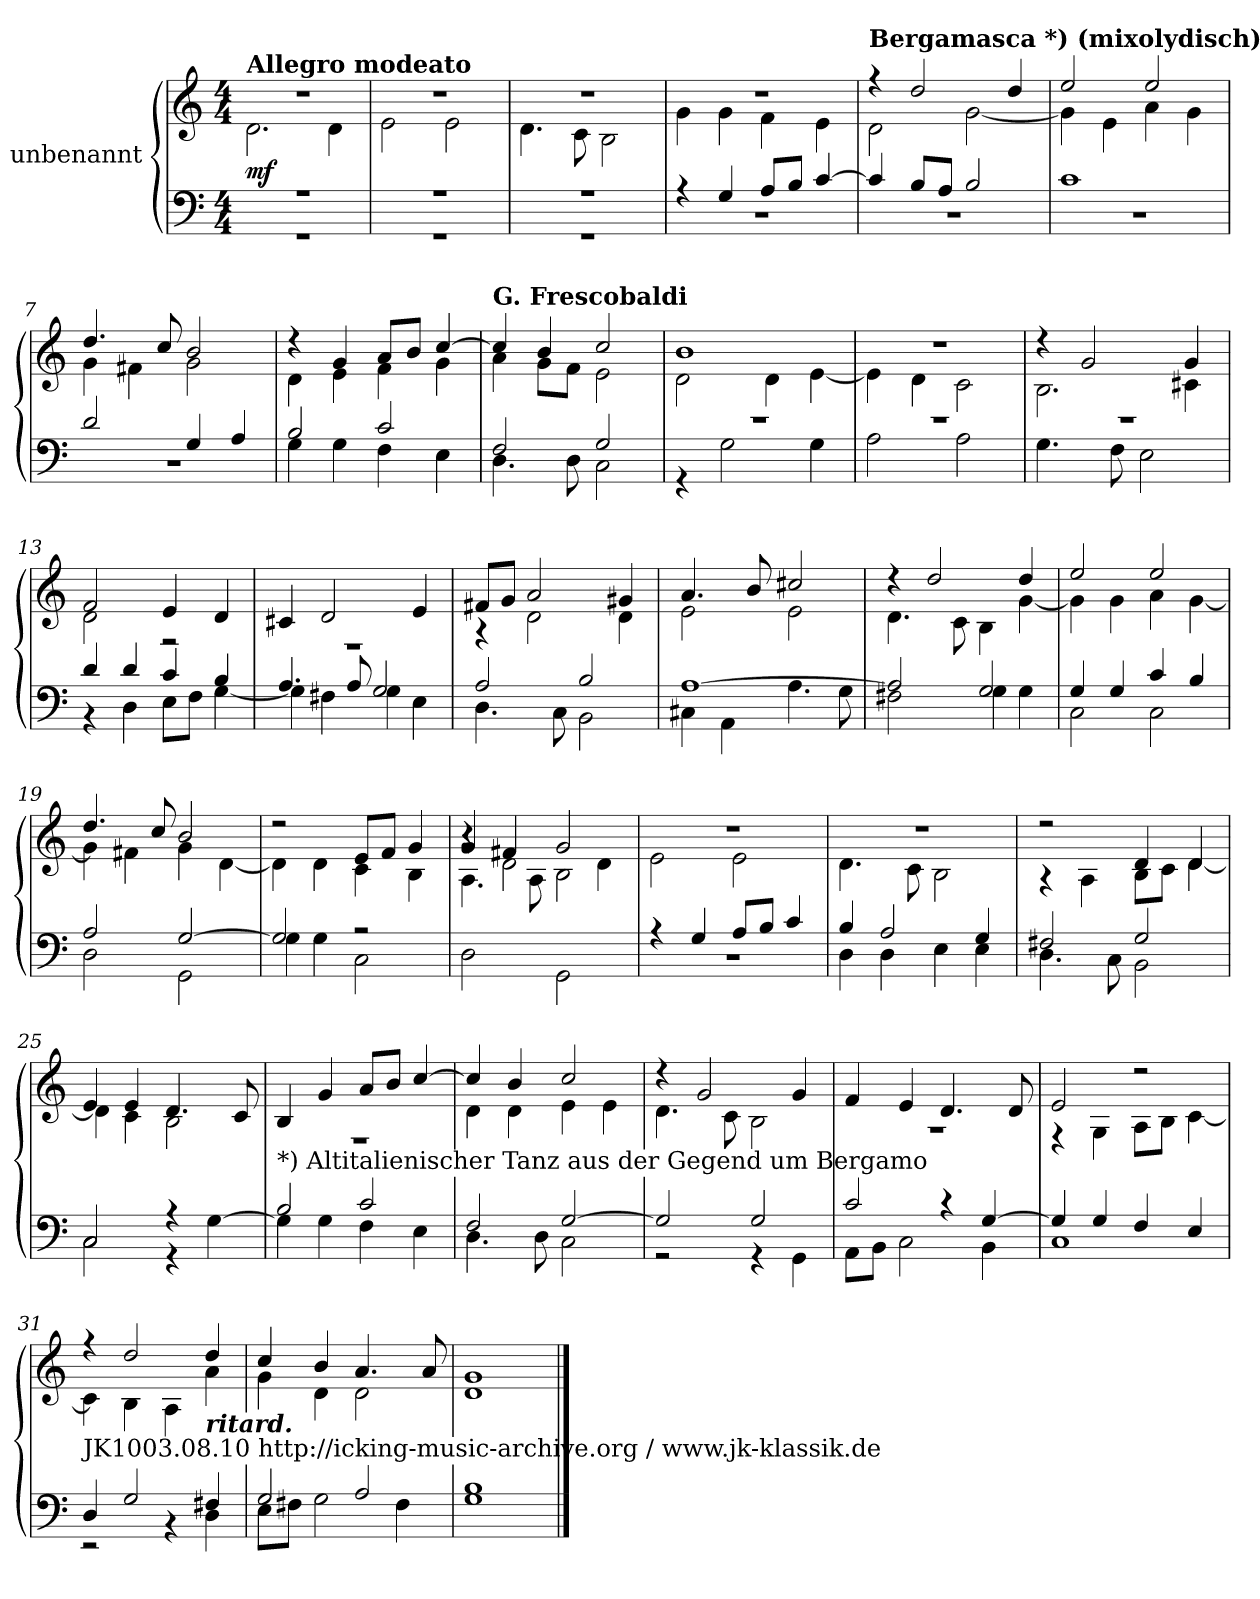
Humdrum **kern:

**kern	**kern	**dynam
*part1	*part1	*part1
*staff2	*staff1	*staff1/2
*I"unbenannt	*	*
*clefF4	*clefG2	*
*k[]	*k[]	*
*M4/4	*M4/4	*
=1	=1	=1
*^	*^	*
!	!	!LO:TX:a:B:t=Allegro modeato	!	!
!	!	!	!	!LO:DY:b
1r	1r	1r	2.d\	mf
.	.	.	4d\	.
=2	=2	=2	=2	=2
1r	1r	1r	2e\	.
.	.	.	2e\	.
=3	=3	=3	=3	=3
1r	1r	1r	4.d\	.
.	.	.	8c\	.
.	.	.	2B\	.
=4	=4	=4	=4	=4
4r	1r	1r	4g\	.
4G/	.	.	4g\	.
8A/L	.	.	4f\	.
8B/J	.	.	.	.
[4c/	.	.	4e\	.
=5	=5	=5	=5	=5
!	!	!LO:TX:a:B:t=Bergamasca *) (mixolydisch)	!	!
4c/]	1r	4r	2d\	.
8B/L	.	2dd/	.	.
8A/J	.	.	.	.
2B/	.	.	[2g\	.
.	.	4dd/	.	.
=6	=6	=6	=6	=6
1c	1r	2ee/	4g\]	.
.	.	.	4e\	.
.	.	2ee/	4a\	.
.	.	.	4g\	.
!!LO:LB:g=z	!!
=7	=7	=7	=7	=7
2d/	1r	4.dd/	4g\	.
.	.	.	4f#X\	.
.	.	8cc/	.	.
4G/	.	2b/	2g\	.
4A/	.	.	.	.
=8	=8	=8	=8	=8
2B/	4G\	4r	4d\	.
.	4G\	4g/	4e\	.
2c/	4F\	8a/L	4f\	.
.	.	8b/J	.	.
.	4E\	[4cc/	4g\	.
=9	=9	=9	=9	=9
!	!	!LO:TX:a:B:t=G. Frescobaldi	!	!
2F/	4.D\	4cc/]	4a\	.
.	.	4b/	8g\L	.
.	8D\	.	8f\J	.
2G/	2C\	2cc/	2e\	.
!!LO:LB:g=z	!!
=10	=10	=10	=10	=10
1r	4r	1b	2d\	.
.	2G\	.	.	.
.	.	.	4d\	.
.	4G\	.	[4e\	.
=11	=11	=11	=11	=11
1r	2A\	1r	4e\]	.
.	.	.	4d\	.
.	2A\	.	2c\	.
=12	=12	=12	=12	=12
1r	4.G\	4r	2.B\	.
.	.	2g/	.	.
.	8F\	.	.	.
.	2E\	.	.	.
.	.	4g/	4c#X\	.
=13	=13	=13	=13	=13
4d/	4r	2f/	2d\	.
4d/	4D\	.	.	.
4c/	8E\L	4e/	2r	.
.	8F\J	.	.	.
4B/	[4G\	4d/	.	.
=14	=14	=14	=14	=14
4.A/	4G\]	4c#X/	1r	.
.	4F#X\	2d/	.	.
8A/	.	.	.	.
2G/	4G\	.	.	.
.	4E\	4e/	.	.
=15	=15	=15	=15	=15
2A/	4.D\	8f#X/L	4r	.
.	.	8g/J	.	.
.	.	2a/	2d\	.
.	8C\	.	.	.
2B/	2BB\	.	.	.
.	.	4g#X/	4d\	.
!!LO:LB:g=z	!!
=16	=16	=16	=16	=16
[1A	4C#X\	4.a/	2e\	.
.	4AA\	.	.	.
.	.	8b/	.	.
.	4.A\	2cc#X/	2e\	.
.	8G\	.	.	.
=17	=17	=17	=17	=17
2A/]	2F#X\	4r	4.d\	.
.	.	2dd/	.	.
.	.	.	8c\	.
2G/	4G\	.	4B\	.
.	4G\	4dd/	[4g\	.
!!LO:LB:g=z	!!
=18	=18	=18	=18	=18
4G/	2C\	2ee/	4g\]	.
4G/	.	.	4g\	.
4c/	2C\	2ee/	4a\	.
4B/	.	.	[4g\	.
=19	=19	=19	=19	=19
2A/	2D\	4.dd/	4g\]	.
.	.	.	4f#X\	.
.	.	8cc/	.	.
[2G/	2GG\	2b/	4g\	.
.	.	.	[4d\	.
=20	=20	=20	=20	=20
2G/]	4G\	2r	4d\]	.
.	4G\	.	4d\	.
2r	2C\	8e/L	4c\	.
.	.	8f/J	.	.
.	.	4g/	4B\	.
*v	*v	*	*	*
=21	=21	=21	=21
*	*	*^	*
2D\	4r	4.A\	4g/	.
.	4f#X/	.	2d\	.
.	.	8A\	.	.
2GG\	2g/	2B\	.	.
.	.	.	4d\	.
*	*	*v	*v	*
=22	=22	=22	=22
*^	*	*	*
4r	1r	1r	2e\	.
4G/	.	.	.	.
8A/L	.	.	2e\	.
8B/J	.	.	.	.
4c/	.	.	.	.
!!LO:LB:g=z	!!
=23	=23	=23	=23	=23
4B/	4D\	1r	4.d\	.
2A/	4D\	.	.	.
.	.	.	8c\	.
.	4E\	.	2B\	.
4G/	4E\	.	.	.
=24	=24	=24	=24	=24
2F#X/	4.D\	2r	4r	.
.	.	.	4A\	.
.	8C\	.	.	.
2G/	2BB\	4d/	8B\L	.
.	.	.	8c\J	.
.	.	4d/	[4d\	.
=25	=25	=25	=25	=25
2C/	2C\	4e/	4d\]	.
.	.	4e/	4c\	.
4r	4r	4.d/	2B\	.
[4G\	4ryy	.	.	.
.	.	8c/	.	.
!!LO:PB:g=z	!!
=26	=26	=26	=26	=26
!LO:TX:a:t=*) Altitalienischer Tanz aus der Gegend um Bergamo	!	!	!	!
2B/	4G\]	4B/	1r	.
.	4G\	4g/	.	.
2c/	4F\	8a/L	.	.
.	.	8b/J	.	.
.	4E\	[4cc/	.	.
=27	=27	=27	=27	=27
2F/	4.D\	4cc/]	4d\	.
.	.	4b/	4d\	.
.	8D\	.	.	.
[2G/	2C\	2cc/	4e\	.
.	.	.	4e\	.
=28	=28	=28	=28	=28
2G/]	2r	4r	4.d\	.
.	.	2g/	.	.
.	.	.	8c\	.
2G/	4r	.	2B\	.
.	4GG\	4g/	.	.
=29	=29	=29	=29	=29
2c/	8AA\L	4f/	1r	.
.	8BB\J	.	.	.
.	2C\	4e/	.	.
4r	.	4.d/	.	.
[4G/	4BB\	.	.	.
.	.	8d/	.	.
=30	=30	=30	=30	=30
4G/]	1C	2e/	4r	.
4G/	.	.	4G\	.
4F/	.	2r	8A\L	.
.	.	.	8B\J	.
4E/	.	.	[4c\	.
!!LO:LB:g=z	!!
=31	=31	=31	=31	=31
!LO:TX:a:t=JK1003.08.10 http&colon;//icking-music-archive.org / www.jk-klassik.de	!	!	!	!
4D/	2r	4r	4c\]	.
2G/	.	2dd/	4B\	.
.	4r	.	4A\	.
!LO:TX:a:Bi:t=ritard.	!	!	!	!
4F#X/	4D\	4dd/	4a\	.
=32	=32	=32	=32	=32
2G/	8E\L	4cc/	4g\	.
.	8F#X\J	.	.	.
.	2G\	4b/	4d\	.
2A/	.	4.a/	2d\	.
.	4F#\	.	.	.
.	.	8a/	.	.
=33	=33	=33	=33	=33
1B	1G>	1g>	1d	.
*v	*v	*	*	*
*	*v	*v	*
==	==	==
*-	*-	*-
